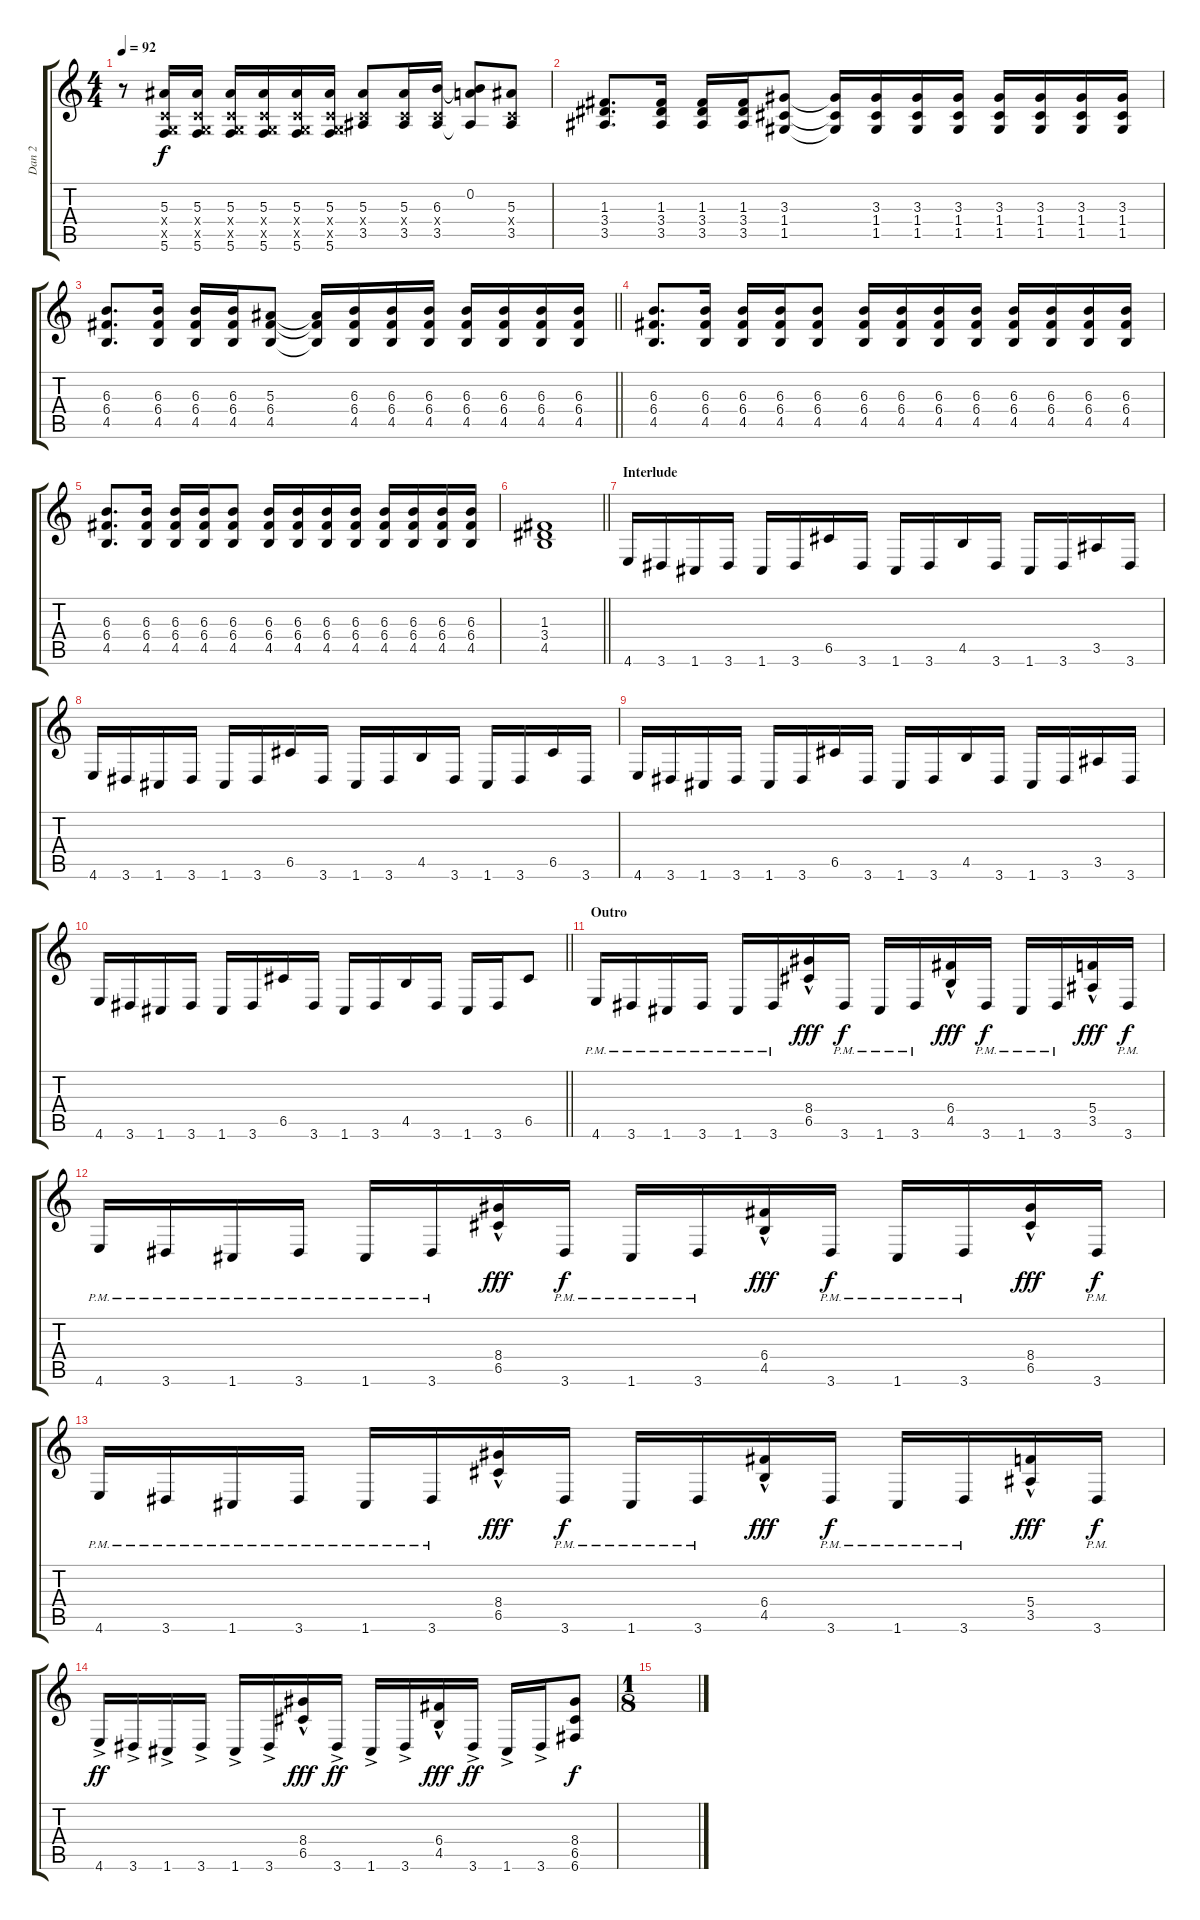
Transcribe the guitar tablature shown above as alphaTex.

\track ("Dan 2" "Dan 2") {instrument distortionguitar}
\staff {score tabs}
\tuning (D4 A3 F3 C3 G2 C2) {hide}
\ts (4 4)
\tempo 92
\clef g2
\ks c
r.8{dy f} (5.3 0.4{x} 0.5{x} 5.6).16 (5.3 0.4{x} 0.5{x} 5.6).16 (5.3 0.4{x} 0.5{x} 5.6).16 (5.3 0.4{x} 0.5{x} 5.6).16 (5.3 0.4{x} 0.5{x} 5.6).16 (5.3 0.4{x} 0.5{x} 5.6).16 (5.3 0.4{x} 3.5).8 (5.3 0.4{x} 3.5).16 (6.3 0.4{x} 3.5).16 (0.2 6.3{t} 3.5{t}).8 (5.3 0.4{x} 3.5).8 |
(1.3 3.4 3.5).8{d} (1.3 3.4 3.5).16 (1.3 3.4 3.5).16 (1.3 3.4 3.5).16 (3.3 1.4 1.5).8 (3.3{t} 1.4{t} 1.5{t}).16 (3.3 1.4 1.5).16 (3.3 1.4 1.5).16 (3.3 1.4 1.5).16 (3.3 1.4 1.5).16 (3.3 1.4 1.5).16 (3.3 1.4 1.5).16 (3.3 1.4 1.5).16 |
\barLineRight lightlight
(6.3 6.4 4.5).8{d} (6.3 6.4 4.5).16 (6.3 6.4 4.5).16 (6.3 6.4 4.5).16 (5.3 6.4 4.5).8 (5.3{t} 6.4{t} 4.5{t}).16 (6.3 6.4 4.5).16 (6.3 6.4 4.5).16 (6.3 6.4 4.5).16 (6.3 6.4 4.5).16 (6.3 6.4 4.5).16 (6.3 6.4 4.5).16 (6.3 6.4 4.5).16 |
(6.3 6.4 4.5).8{d} (6.3 6.4 4.5).16 (6.3 6.4 4.5).16 (6.3 6.4 4.5).16 (6.3 6.4 4.5).8 (6.3 6.4 4.5).16 (6.3 6.4 4.5).16 (6.3 6.4 4.5).16 (6.3 6.4 4.5).16 (6.3 6.4 4.5).16 (6.3 6.4 4.5).16 (6.3 6.4 4.5).16 (6.3 6.4 4.5).16 |
(6.3 6.4 4.5).8{d} (6.3 6.4 4.5).16 (6.3 6.4 4.5).16 (6.3 6.4 4.5).16 (6.3 6.4 4.5).8 (6.3 6.4 4.5).16 (6.3 6.4 4.5).16 (6.3 6.4 4.5).16 (6.3 6.4 4.5).16 (6.3 6.4 4.5).16 (6.3 6.4 4.5).16 (6.3 6.4 4.5).16 (6.3 6.4 4.5).16 |
\barLineRight lightlight
(1.3 3.4 4.5).1 |
\section ("" "Interlude")
4.6.16 3.6.16 1.6.16 3.6.16 1.6.16 3.6.16 6.5.16 3.6.16 1.6.16 3.6.16 4.5.16 3.6.16 1.6.16 3.6.16 3.5.16 3.6.16 |
4.6.16 3.6.16 1.6.16 3.6.16 1.6.16 3.6.16 6.5.16 3.6.16 1.6.16 3.6.16 4.5.16 3.6.16 1.6.16 3.6.16 6.5.16 3.6.16 |
4.6.16 3.6.16 1.6.16 3.6.16 1.6.16 3.6.16 6.5.16 3.6.16 1.6.16 3.6.16 4.5.16 3.6.16 1.6.16 3.6.16 3.5.16 3.6.16 |
\barLineRight lightlight
4.6.16 3.6.16 1.6.16 3.6.16 1.6.16 3.6.16 6.5.16 3.6.16 1.6.16 3.6.16 4.5.16 3.6.16 1.6.16 3.6.16 6.5.8 |
\section ("" "Outro")
4.6{pm}.16 3.6{pm}.16 1.6{pm}.16 3.6{pm}.16 1.6{pm}.16 3.6{pm}.16 (8.4 6.5{hac}).16{dy fff} 3.6{pm}.16{dy f} 1.6{pm}.16 3.6{pm}.16 (6.4 4.5{hac}).16{dy fff} 3.6{pm}.16{dy f} 1.6{pm}.16 3.6{pm}.16 (5.4 3.5{hac}).16{dy fff} 3.6{pm}.16{dy f} |
4.6{pm}.16 3.6{pm}.16 1.6{pm}.16 3.6{pm}.16 1.6{pm}.16 3.6{pm}.16 (8.4 6.5{hac}).16{dy fff} 3.6{pm}.16{dy f} 1.6{pm}.16 3.6{pm}.16 (6.4 4.5{hac}).16{dy fff} 3.6{pm}.16{dy f} 1.6{pm}.16 3.6{pm}.16 (8.4 6.5{hac}).16{dy fff} 3.6{pm}.16{dy f} |
4.6{pm}.16 3.6{pm}.16 1.6{pm}.16 3.6{pm}.16 1.6{pm}.16 3.6{pm}.16 (8.4 6.5{hac}).16{dy fff} 3.6{pm}.16{dy f} 1.6{pm}.16 3.6{pm}.16 (6.4 4.5{hac}).16{dy fff} 3.6{pm}.16{dy f} 1.6{pm}.16 3.6{pm}.16 (5.4 3.5{hac}).16{dy fff} 3.6{pm}.16{dy f} |
4.6{ac}.16{dy ff} 3.6{ac}.16 1.6{ac}.16 3.6{ac}.16 1.6{ac}.16 3.6{ac}.16 (8.4 6.5{hac}).16{dy fff} 3.6{ac}.16{dy ff} 1.6{ac}.16 3.6{ac}.16 (6.4 4.5{hac}).16{dy fff} 3.6{ac}.16{dy ff} 1.6{ac}.16 3.6{ac}.16 (8.4 6.5 6.6).8{dy f} |
\ts (1 8)
